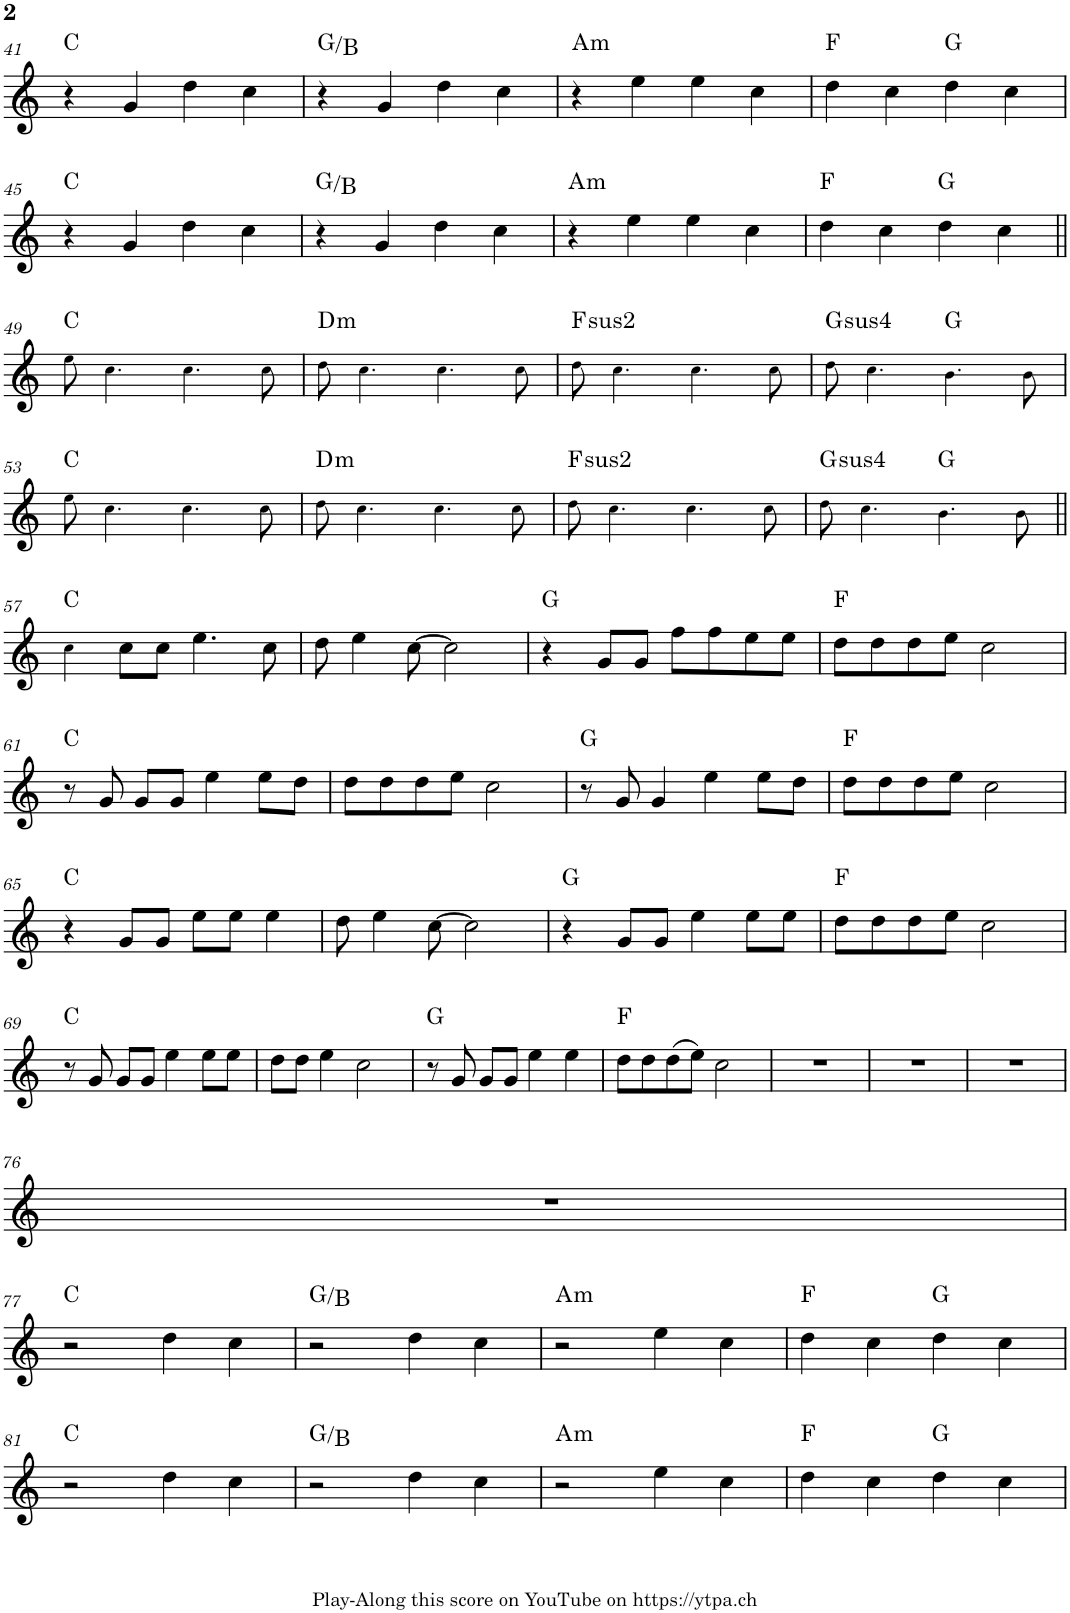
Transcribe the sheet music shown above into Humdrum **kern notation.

**kern	**harte
*part1	*part1
*staff1	*
*I"Piano	*
*I'Pno.	*
!!LO:PB:g=z
*clefG2	*
*k[]	*
*M4/4	*
=41	=41
4r	C:maj
4g/	.
4dd\	.
4cc\	.
=42	=42
4r	G:maj/3
4g/	.
4dd\	.
4cc\	.
=43	=43
!	!LO:H:kt=m
4r	A:min
4ee\	.
4ee\	.
4cc\	.
=44	=44
4dd\	F:maj
4cc\	.
4dd\	G:maj
4cc\	.
!!LO:LB:g=z
=45	=45
4r	C:maj
4g/	.
4dd\	.
4cc\	.
=46	=46
4r	G:maj/3
4g/	.
4dd\	.
4cc\	.
=47	=47
!	!LO:H:kt=m
4r	A:min
4ee\	.
4ee\	.
4cc\	.
=48	=48
4dd\	F:maj
4cc\	.
4dd\	G:maj
4cc\	.
!!LO:LB:g=z
=49||	=49||
8ee!\	C:maj
4.cc!\	.
4.cc!\	.
8cc!\	.
=50	=50
!	!LO:H:kt=m
8dd!\	D:min
4.cc!\	.
4.cc!\	.
8cc!\	.
=51	=51
!	!LO:H:kt=2
8dd!\	F:(1,2,5)
4.cc!\	.
4.cc!\	.
8cc!\	.
=52	=52
!	!LO:H:kt=4
8dd!\	G:sus4
4.cc!\	.
4.b!\	G:maj
8b!\	.
!!LO:LB:g=z
=53	=53
8ee!\	C:maj
4.cc!\	.
4.cc!\	.
8cc!\	.
=54	=54
!	!LO:H:kt=m
8dd!\	D:min
4.cc!\	.
4.cc!\	.
8cc!\	.
=55	=55
!	!LO:H:kt=2
8dd!\	F:(1,2,5)
4.cc!\	.
4.cc!\	.
8cc!\	.
=56	=56
!	!LO:H:kt=4
8dd!\	G:sus4
4.cc!\	.
4.b!\	G:maj
8b!\	.
!!LO:LB:g=z
=57||	=57||
4cc!\	C:maj
8cc\L	.
8cc\J	.
4.ee\	.
8cc\	.
=58	=58
8dd\	.
4ee\	.
[8cc\	.
2cc\]	.
=59	=59
4r	G:maj
8g/L	.
8g/J	.
8ff\L	.
8ff\	.
8ee\	.
8ee\J	.
=60	=60
8dd\L	F:maj
8dd\	.
8dd\	.
8ee\J	.
2cc\	.
!!LO:LB:g=z
=61	=61
8r	C:maj
8g/	.
8g/L	.
8g/J	.
4ee\	.
8ee\L	.
8dd\J	.
=62	=62
8dd\L	.
8dd\	.
8dd\	.
8ee\J	.
2cc\	.
=63	=63
8r	G:maj
8g/	.
4g/	.
4ee\	.
8ee\L	.
8dd\J	.
=64	=64
8dd\L	F:maj
8dd\	.
8dd\	.
8ee\J	.
2cc\	.
!!LO:LB:g=z
=65	=65
4r	C:maj
8g/L	.
8g/J	.
8ee\L	.
8ee\J	.
4ee\	.
=66	=66
8dd\	.
4ee\	.
[8cc\	.
2cc\]	.
=67	=67
4r	G:maj
8g/L	.
8g/J	.
4ee\	.
8ee\L	.
8ee\J	.
=68	=68
8dd\L	F:maj
8dd\	.
8dd\	.
8ee\J	.
2cc\	.
!!LO:LB:g=z
=69	=69
8r	C:maj
8g/	.
8g/L	.
8g/J	.
4ee\	.
8ee\L	.
8ee\J	.
=70	=70
8dd\L	.
8dd\J	.
4ee\	.
2cc\	.
=71	=71
8r	G:maj
8g/	.
8g/L	.
8g/J	.
4ee\	.
4ee\	.
=72	=72
8dd\L	F:maj
8dd\	.
(8dd\	.
8ee\J)	.
2cc\	.
=73	=73
1r	.
=74	=74
1r	.
=75	=75
1r	.
!!LO:LB:g=z
=76	=76
1r	.
!!LO:LB:g=z
=77	=77
2r	C:maj
4dd\	.
4cc\	.
=78	=78
2r	G:maj/3
4dd\	.
4cc\	.
=79	=79
!	!LO:H:kt=m
2r	A:min
4ee\	.
4cc\	.
=80	=80
4dd\	F:maj
4cc\	.
4dd\	G:maj
4cc\	.
!!LO:LB:g=z
=81	=81
2r	C:maj
4dd\	.
4cc\	.
=82	=82
2r	G:maj/3
4dd\	.
4cc\	.
=83	=83
!	!LO:H:kt=m
2r	A:min
4ee\	.
4cc\	.
=84	=84
4dd\	F:maj
4cc\	.
4dd\	G:maj
4cc\	.
=	=
*-	*-
